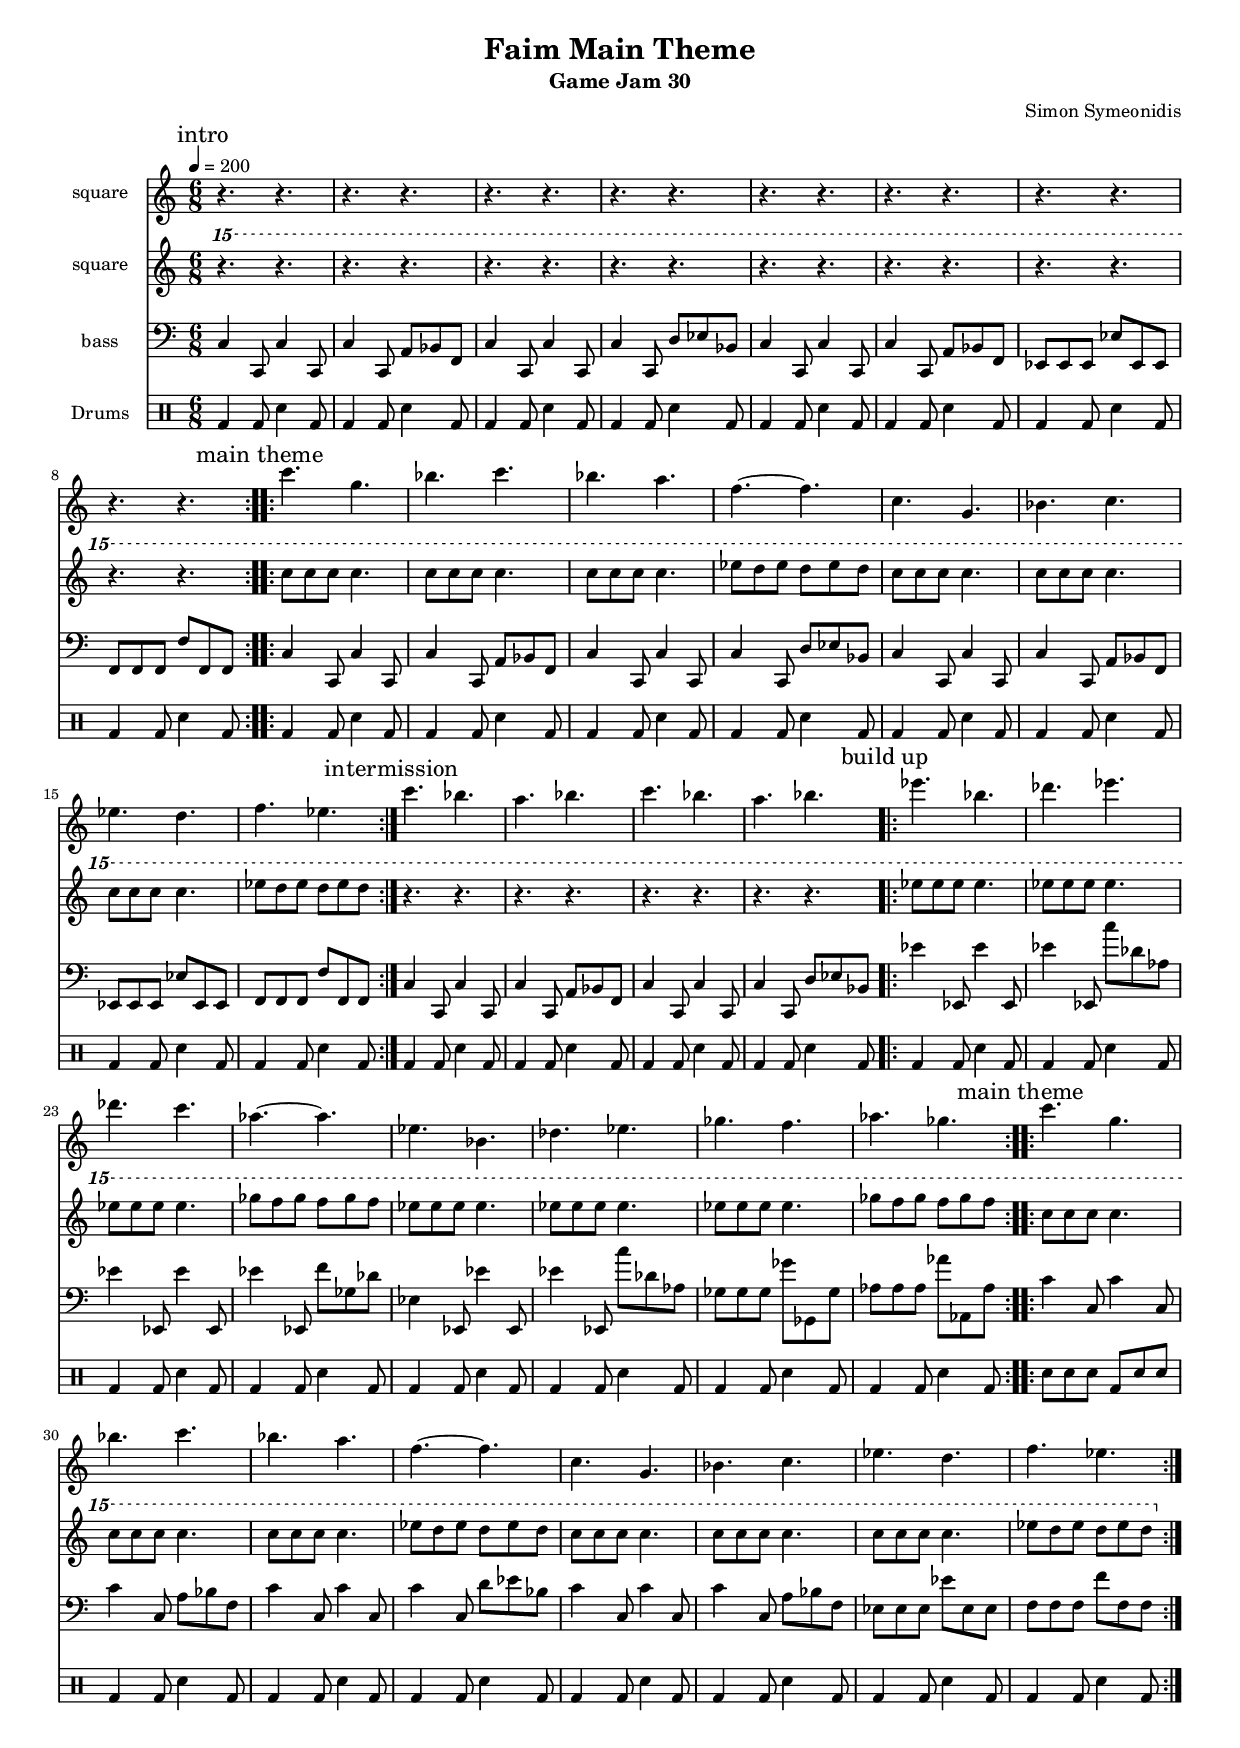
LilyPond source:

\include "articulate.ly"
\version "2.18.2"
#(set-global-staff-size 16)

\header {
  title = "Faim Main Theme"
  subtitle = "Game Jam 30"
  composer = "Simon Symeonidis"
}

music = {
  <<
  \new Staff \with {
    instrumentName = #"square"
    midiInstrument = #"lead 1 (square)"
  }{
    \clef treble
    \time 6/8

    \mark "intro"
    \repeat volta 2 {
      r4. r4. |
      r4. r4. |
      r4. r4. |
      r4. r4. |

      r4. r4. |
      r4. r4. |
      r4. r4. |
      r4. r4. |
    }

    \mark "main theme"
    \relative c''' {
      \repeat volta 2 {
        c4. g bes c bes a f~ f |
        c4. g bes c ees d f ees |
      }
    }

    \mark "intermission"
    \relative c''' {
      c4. bes |
      a bes |
      c4. bes |
      a  bes |
    }

    \mark "build up"
    \transpose c ees {
      \relative c''' {
        \repeat volta 2 {
          c4. g bes c bes a f~ f |
          c4. g bes c ees d f ees |
        }
      }
    }

    \mark "main theme"
    \relative c''' {
      \repeat volta 2 {
        c4. g bes c bes a f~ f |
        c4. g bes c ees d f ees |
      }
    }
  }

  \new Staff \with {
    instrumentName = #"square"
    midiInstrument = #"lead 1 (square)"
  }{
    \clef treble
    \time 6/8

    \ottava #2

    \repeat volta 2 {
      r4. r4. |
      r4. r4. |
      r4. r4. |
      r4. r4. |

      r4. r4. |
      r4. r4. |
      r4. r4. |
      r4. r4. |
    }

    \relative c'''' {
      \repeat volta 2 {
        c8 c c c4. |
        c8 c c c4. |
        c8 c c c4. |
        ees8 d ees d ees d |

        c8 c c c4. |
        c8 c c c4. |
        c8 c c c4. |
        ees8 d ees d ees d |
      }
    }

    r4. r4. |
    r4. r4. |
    r4. r4. |
    r4. r4. |

    \transpose c ees {
      \relative c'''' {
        \repeat volta 2 {
          c8 c c c4. |
          c8 c c c4. |
          c8 c c c4. |
          ees8 d ees d ees d |

          c8 c c c4. |
          c8 c c c4. |
          c8 c c c4. |
          ees8 d ees d ees d |
        }
      }
    }

    \relative c'''' {
      \repeat volta 2 {
        c8 c c c4. |
        c8 c c c4. |
        c8 c c c4. |
        ees8 d ees d ees d |

        c8 c c c4. |
        c8 c c c4. |
        c8 c c c4. |
        ees8 d ees d ees d |
      }
    }
  }

  \new Staff \with {
    instrumentName = #"bass"
    midiInstrument = #"lead 1 (square)"
  }{
    \clef bass
    \time 6/8

    \relative c, {
      \repeat volta 2 {
        c'4 c,8 c'4 c,8 |
        c'4 c,8 a'8 bes f |
        c'4 c,8 c'4 c,8 |
        c'4 c,8 d'8 ees bes  |

        c4 c,8 c'4 c,8 |
        c'4 c,8 a'8 bes f |
        ees8 ees ees ees' ees, ees |
        f f f f' f, f |
      }

      \repeat volta 2 {
        c'4 c,8 c'4 c,8 |
        c'4 c,8 a'8 bes f |
        c'4 c,8 c'4 c,8 |
        c'4 c,8 d'8 ees bes  |

        c4 c,8 c'4 c,8 |
        c'4 c,8 a'8 bes f |
        ees8 ees ees ees' ees, ees |
        f f f f' f, f |
      }

      c'4 c,8 c'4 c,8 |
      c'4 c,8 a'8 bes f |
      c'4 c,8 c'4 c,8 |
      c'4 c,8 d'8 ees bes  |

      \transpose c ees {
        \repeat volta 2 {
          c'4 c,8 c'4 c,8 |
          c'4 c,8 a'8 bes f |
          c'4 c,8 c'4 c,8 |
          c'4 c,8 d'8 ees bes  |

          c4 c,8 c'4 c,8 |
          c'4 c,8 a'8 bes f |
          ees8 ees ees ees' ees, ees |
          f f f f' f, f |
        }
      }

      \repeat volta 2 {
        c'4 c,8 c'4 c,8 |
        c'4 c,8 a'8 bes f |
        c'4 c,8 c'4 c,8 |
        c'4 c,8 d'8 ees bes  |

        c4 c,8 c'4 c,8 |
        c'4 c,8 a'8 bes f |
        ees8 ees ees ees' ees, ees |
        f f f f' f, f |
      }
    }

  }

  \new DrumStaff \with {
    instrumentName = #"Drums"
  }
  {
    \time 6/8
    \tempo 4 = 200
    \drummode {
      \repeat volta 2 {
      bd4 bd8 sn4 bd8 |
      bd4 bd8 sn4 bd8 |
      bd4 bd8 sn4 bd8 |
      bd4 bd8 sn4 bd8 |

      bd4 bd8 sn4 bd8 |
      bd4 bd8 sn4 bd8 |
      bd4 bd8 sn4 bd8 |
      bd4 bd8 sn4 bd8 |
      }

      \repeat volta 2 {
      bd4 bd8 sn4 bd8 |
      bd4 bd8 sn4 bd8 |
      bd4 bd8 sn4 bd8 |
      bd4 bd8 sn4 bd8 |

      bd4 bd8 sn4 bd8 |
      bd4 bd8 sn4 bd8 |
      bd4 bd8 sn4 bd8 |
      bd4 bd8 sn4 bd8 |
      }

      bd4 bd8 sn4 bd8 |
      bd4 bd8 sn4 bd8 |
      bd4 bd8 sn4 bd8 |
      bd4 bd8 sn4 bd8 |

      \repeat volta 2 {
      bd4 bd8 sn4 bd8 |
      bd4 bd8 sn4 bd8 |
      bd4 bd8 sn4 bd8 |
      bd4 bd8 sn4 bd8 |

      bd4 bd8 sn4 bd8 |
      bd4 bd8 sn4 bd8 |
      bd4 bd8 sn4 bd8 |
      bd4 bd8 sn4 bd8 |
    }


    \repeat volta 2 {
      sn8 sn sn bd sn sn|
      bd4 bd8 sn4 bd8 |
      bd4 bd8 sn4 bd8 |
      bd4 bd8 sn4 bd8 |

      bd4 bd8 sn4 bd8 |
      bd4 bd8 sn4 bd8 |
      bd4 bd8 sn4 bd8 |
      bd4 bd8 sn4 bd8 |
    }
    }
  }
  >>
}

\score {
  \music
  \layout { }
}

\score {
  \unfoldRepeats { \transpose c c { \music } }
  \midi { }
}